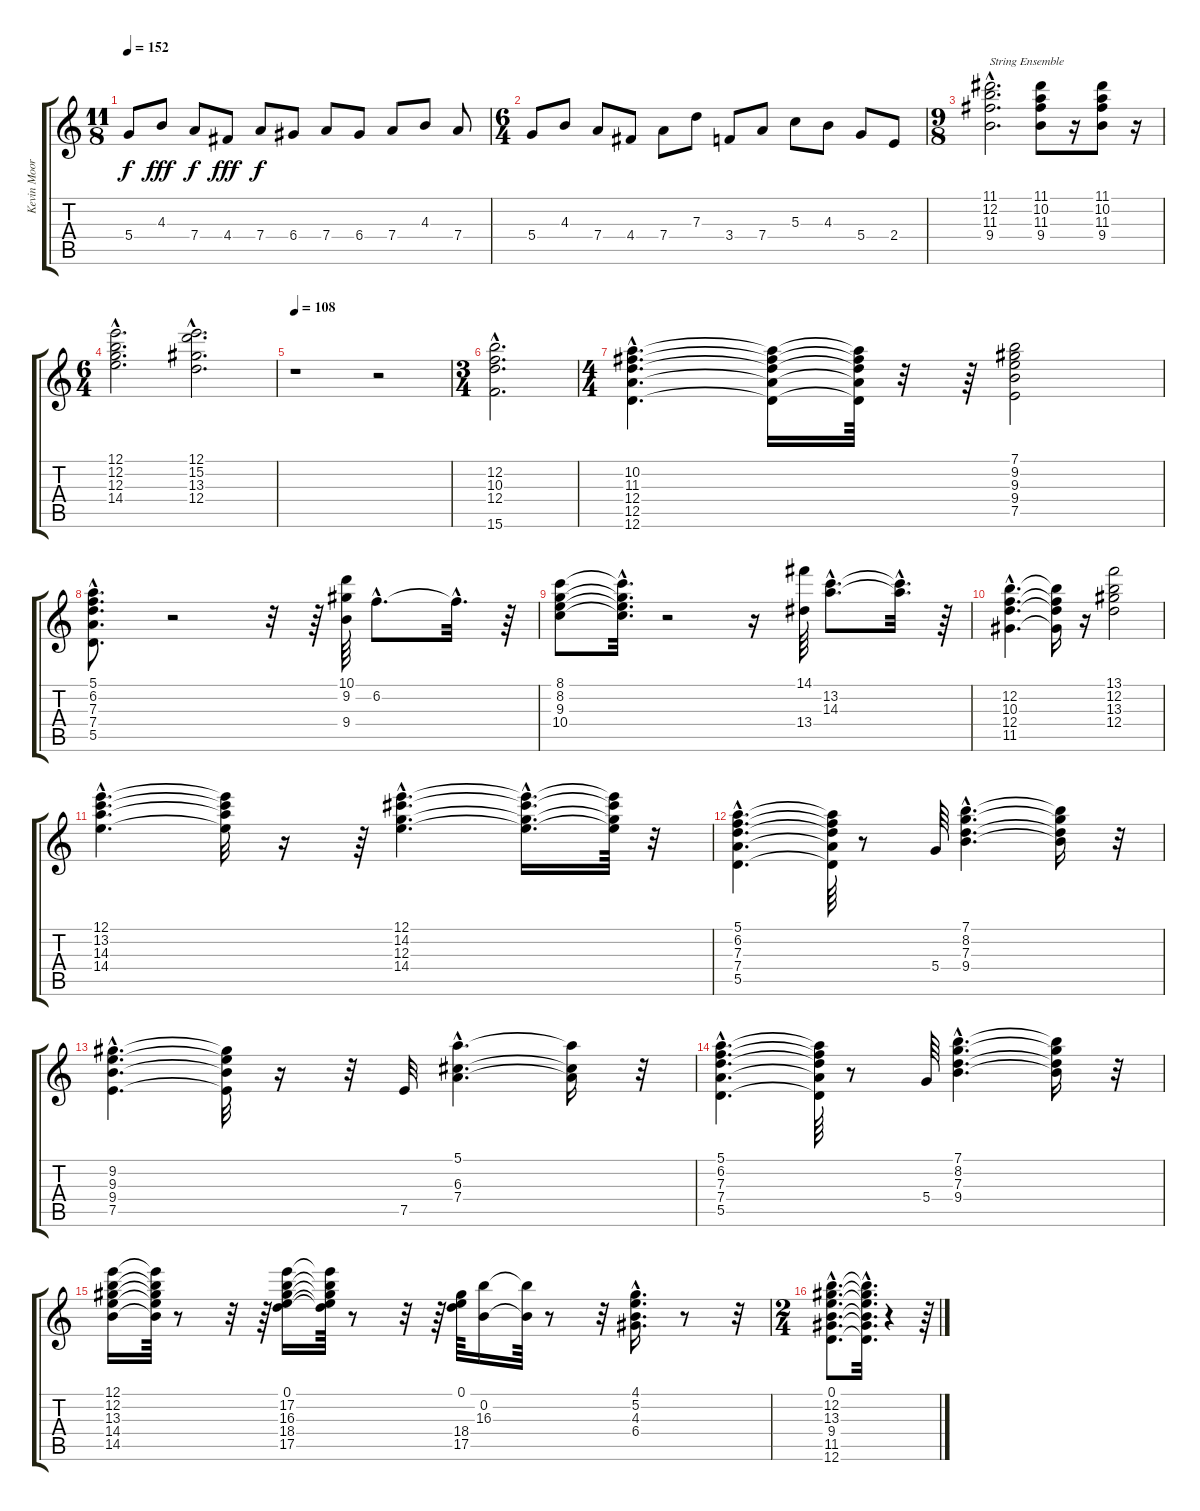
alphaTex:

\track ("Kevin Moore - Keyboards" "Kevin Moor") {instrument drawbarorgan}
\staff {score tabs}
\tuning (E5 B4 G4 D4 A3 D3) {hide}
\ts (11 8)
\tempo 152
\clef g2
\ks c
5.4.8{dy f} 4.3.8{dy fff} 7.4.8{dy f} 4.4.8{dy fff} 7.4.8{dy f} 6.4.8 7.4.8 6.4.8 7.4.8 4.3.8 7.4.8 |
\ts (6 4)
5.4.8 4.3.8 7.4.8 4.4.8 7.4.8 7.3.8 3.4.8 7.4.8 5.3.8 4.3.8 5.4.8 2.4.8 |
\ts (9 8)
(11.1{hac} 12.2{hac} 11.3{hac} 9.4{hac}).2{d txt "String Ensemble" instrument stringensemble1} (11.1 10.2 11.3 9.4).8 r.16 (11.1 10.2 11.3 9.4).8 r.16 |
\ts (6 4)
(12.1{hac} 12.2{hac} 12.3{hac} 14.4{hac}).2{d} (12.1{hac} 15.2{hac} 13.3{hac} 12.4{hac}).2{d} |
\tempo 108
r.1 r.2 |
\ts (3 4)
(12.2{hac} 10.3{hac} 12.4{hac} 15.6{hac}).2{d} |
\ts (4 4)
(10.2{hac} 11.3{hac} 12.4{hac} 12.5{hac} 12.6{hac}).4{d} (10.2{t} 11.3{t} 12.4{t} 12.5{t} 12.6{t}).16 (10.2{t} 11.3{t} 12.4{t} 12.5{t} 12.6{t}).64 r.32 r.64 (7.1 9.2 9.3 9.4 7.5).2 |
(5.1{hac} 6.2{hac} 7.3{hac} 7.4{hac} 5.5{hac}).8{d} r.2 r.32 r.64 (10.1 9.2 9.4).64 6.2{hac}.8{d} 6.2{hac t}.32{d} r.64 |
(8.1 8.2 9.3 10.4).8 (8.1{hac t} 8.2{hac t} 9.3{hac t} 10.4{hac t}).32{d} r.2 r.16 (14.1 13.4).64 (13.2{hac} 14.3{hac}).8{d} (13.2{hac t} 14.3{hac t}).32{d} r.64 |
(12.2{hac} 10.3{hac} 12.4{hac} 11.5{hac}).4{d} (12.2{t} 10.3{t} 12.4{t} 11.5{t}).16 r.16 (13.1 12.2 13.3 12.4).2 |
(12.1{hac} 13.2{hac} 14.3{hac} 14.4{hac}).4{d} (12.1{t} 13.2{t} 14.3{t} 14.4{t}).32 r.16 r.64 (12.1{hac} 14.2{hac} 12.3{hac} 14.4{hac}).4{d} (12.1{hac t} 14.2{hac t} 12.3{hac t} 14.4{hac t}).16{d} (12.1{t} 14.2{t} 12.3{t} 14.4{t}).64 r.32 |
(5.1{hac} 6.2{hac} 7.3{hac} 7.4{hac} 5.5{hac}).4{d} (5.1{t} 6.2{t} 7.3{t} 7.4{t} 5.5{t}).64 r.8 5.4.64 (7.1{hac} 8.2{hac} 7.3{hac} 9.4{hac}).4{d} (7.1{t} 8.2{t} 7.3{t} 9.4{t}).16 r.32 |
(9.2{hac} 9.3{hac} 9.4{hac} 7.5{hac}).4{d} (9.2{t} 9.3{t} 9.4{t} 7.5{t}).32 r.16 r.32 7.5.32 (5.1{hac} 6.3{hac} 7.4{hac}).4{d} (5.1{t} 6.3{t} 7.4{t}).16 r.32 |
(5.1{hac} 6.2{hac} 7.3{hac} 7.4{hac} 5.5{hac}).4{d} (5.1{t} 6.2{t} 7.3{t} 7.4{t} 5.5{t}).64 r.8 5.4.64 (7.1{hac} 8.2{hac} 7.3{hac} 9.4{hac}).4{d} (7.1{t} 8.2{t} 7.3{t} 9.4{t}).16 r.32 |
(12.1 12.2 13.3 14.4 14.5).16 (12.1{t} 12.2{t} 13.3{t} 14.4{t} 14.5{t}).64 r.8 r.32 r.64 (0.1 17.2 16.3 18.4 17.5).16 (0.1{t} 17.2{t} 16.3{t} 18.4{t} 17.5{t}).64 r.8 r.32 r.64 (0.1 18.4 17.5).64 (0.2 16.3).16 (0.2{t} 16.3{t}).64 r.8 r.32 (4.1{hac} 5.2{hac} 4.3{hac} 6.4{hac}).16{d} r.8 r.32 |
\ts (2 4)
(0.1{hac} 12.2{hac} 13.3{hac} 9.4{hac} 11.5{hac} 12.6{hac}).8{d} (0.1{hac t} 12.2{hac t} 13.3{hac t} 9.4{hac t} 11.5{hac t} 12.6{hac t}).32{d} r.4 r.64
